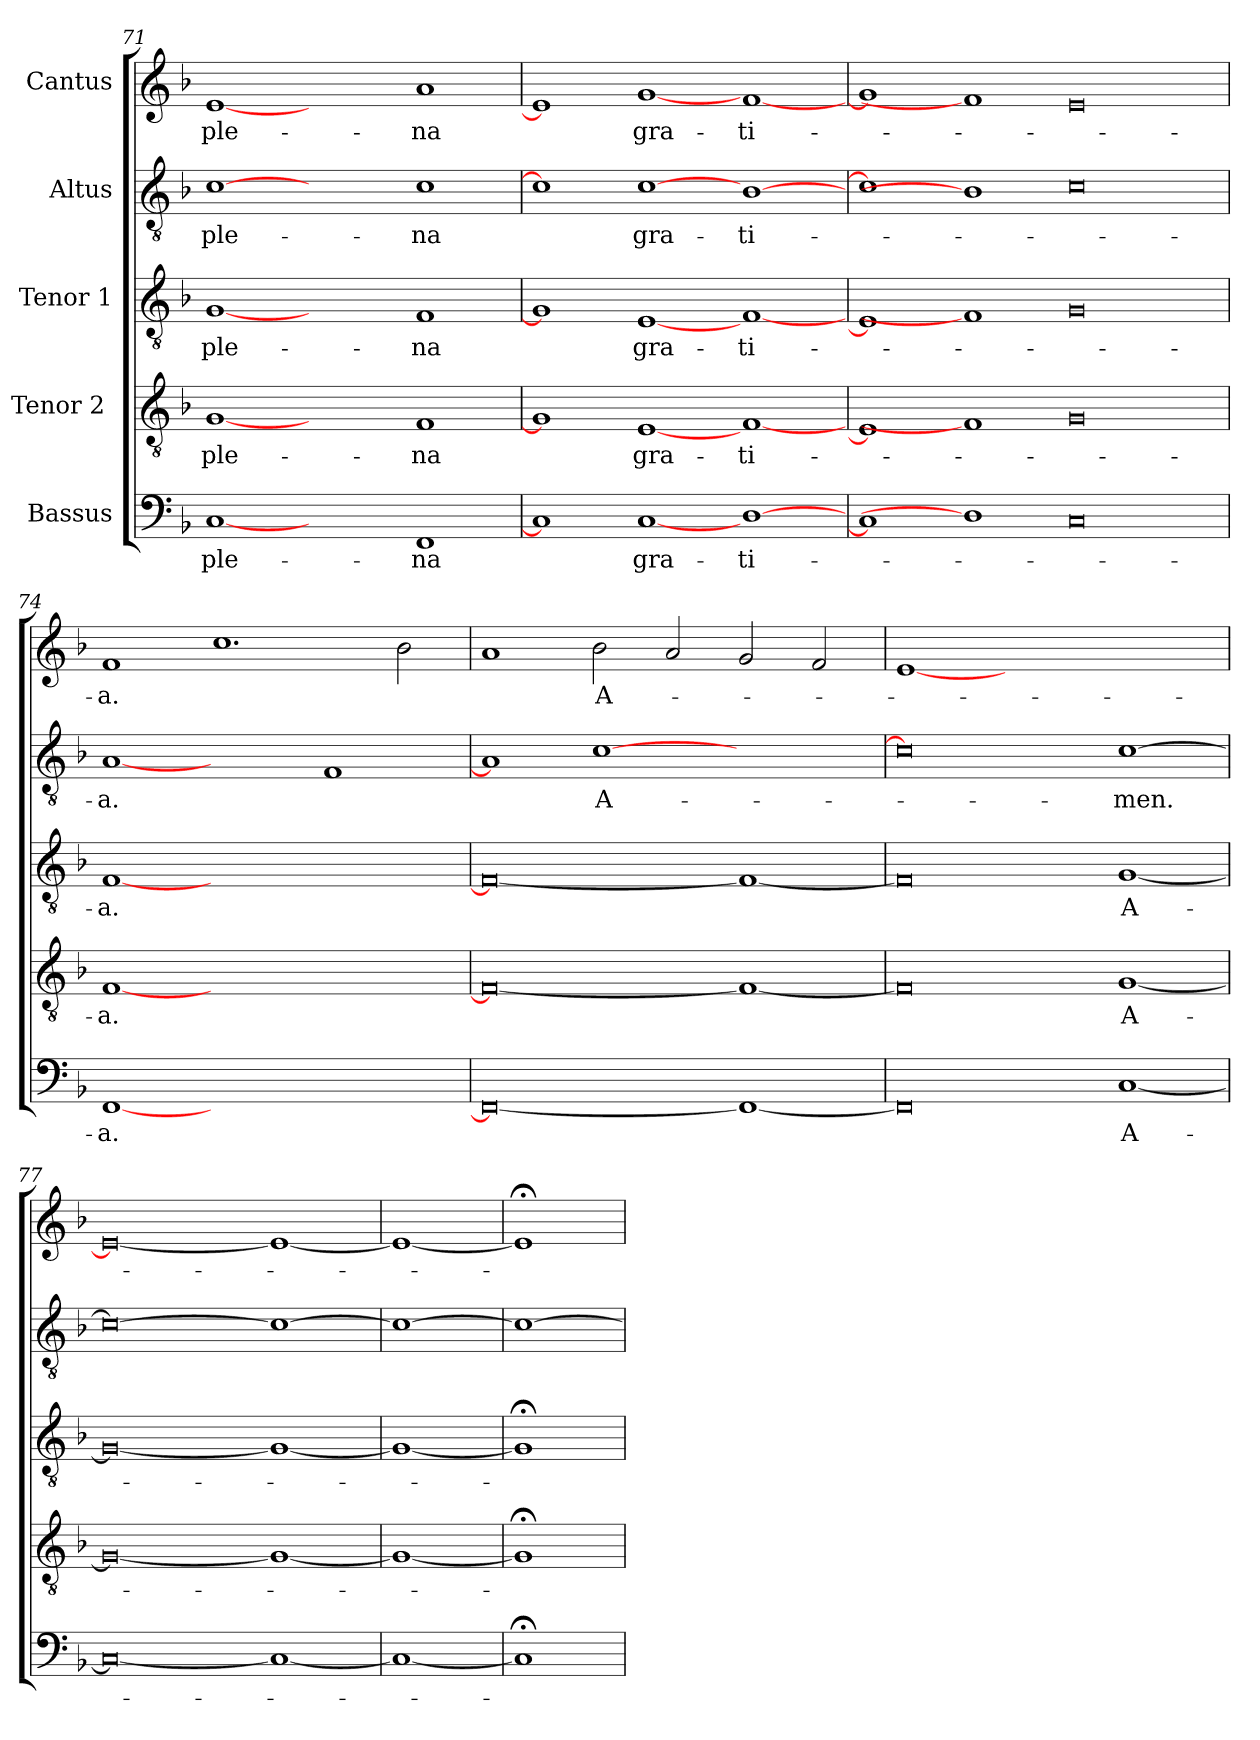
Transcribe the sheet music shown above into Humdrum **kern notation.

**kern	**text	**kern	**text	**kern	**text	**kern	**text	**kern	**text
*part5	*part5	*part4	*part4	*part3	*part3	*part2	*part2	*part1	*part1
*staff5	*staff5	*staff4	*staff4	*staff3	*staff3	*staff2	*staff2	*staff1	*staff1
*I"Bassus	*	*I"Tenor 2 	*	*I"Tenor 1	*	*I"Altus	*	*I"Cantus	*
*clefF4	*	*clefGv2	*	*clefGv2	*	*clefGv2	*	*clefG2	*
*k[b-]	*	*k[b-]	*	*k[b-]	*	*k[b-]	*	*k[b-]	*
*F:	*	*F:	*	*F:	*	*F:	*	*F:	*
=71	=71	=71	=71	=71	=71	=71	=71	=71	=71
[1C/	ple-	[1G/	ple-	[1G/	ple-	[1c\	ple-	[1e/	ple-
1ryy	.	1ryy	.	1ryy	.	1ryy	.	1ryy	.
1FF/	-na	1F/	-na	1F/	-na	1c\	-na	1a/	-na
=72	=72	=72	=72	=72	=72	=72	=72	=72	=72
1C/]	.	1G/]	.	1G/]	.	1c\]	.	1e/]	.
[1C/	gra-	[1E/	gra-	[1E/	gra-	[1c\	gra-	[1g/	gra-
[1D\	-ti-	[1F/	-ti-	[1F/	-ti-	[1B-\	-ti-	[1f/	-ti-
=73	=73	=73	=73	=73	=73	=73	=73	=73	=73
1C/]	.	1E/]	.	1E/]	.	1c\]	.	1g/]	.
1D\]	.	1F/]	.	1F/]	.	1B-\]	.	1f/]	.
0C/	.	0G/	.	0G/	.	0c\	.	0e/	.
=74	=74	=74	=74	=74	=74	=74	=74	=74	=74
[1FF/	-a.	[1F/	-a.	[1F/	-a.	[1A/	-a.	1f/	-a.
0ryy	.	0ryy	.	0ryy	.	1ryy	.	1.cc\	.
.	.	.	.	.	.	1F/	.	.	.
.	.	.	.	.	.	.	.	2b-\	.
=75	=75	=75	=75	=75	=75	=75	=75	=75	=75
0FF/_	.	0F/_	.	0F/_	.	1A/]	.	1a/	.
.	.	.	.	.	.	[1c\	A-	2b-\	A-
.	.	.	.	.	.	.	.	2a/	.
1FF/_	.	1F/_	.	1F/_	.	1ryy	.	2g/	.
.	.	.	.	.	.	.	.	2f/	.
=76	=76	=76	=76	=76	=76	=76	=76	=76	=76
0FF/]	.	0F/]	.	0F/]	.	0c\]	.	[1e/	.
.	.	.	.	.	.	.	.	0ryy	.
[1C/	A-	[1G/	A-	[1G/	A-	[1c\	-men.	.	.
=77	=77	=77	=77	=77	=77	=77	=77	=77	=77
0C/_	.	0G/_	.	0G/_	.	0c\_	.	0e/_	.
1C/_	.	1G/_	.	1G/_	.	1c\_	.	1e/_	.
=78	=78	=78	=78	=78	=78	=78	=78	=78	=78
1C/_	.	1G/_	.	1G/_	.	1c\_	.	1e/_	.
=79	=79	=79	=79	=79	=79	=79	=79	=79	=79
1C;</]	.	1G;</]	.	1G;</]	.	1c\_	.	1e;</]	.
=	=	=	=	=	=	=	=	=	=
*-	*-	*-	*-	*-	*-	*-	*-	*-	*-
